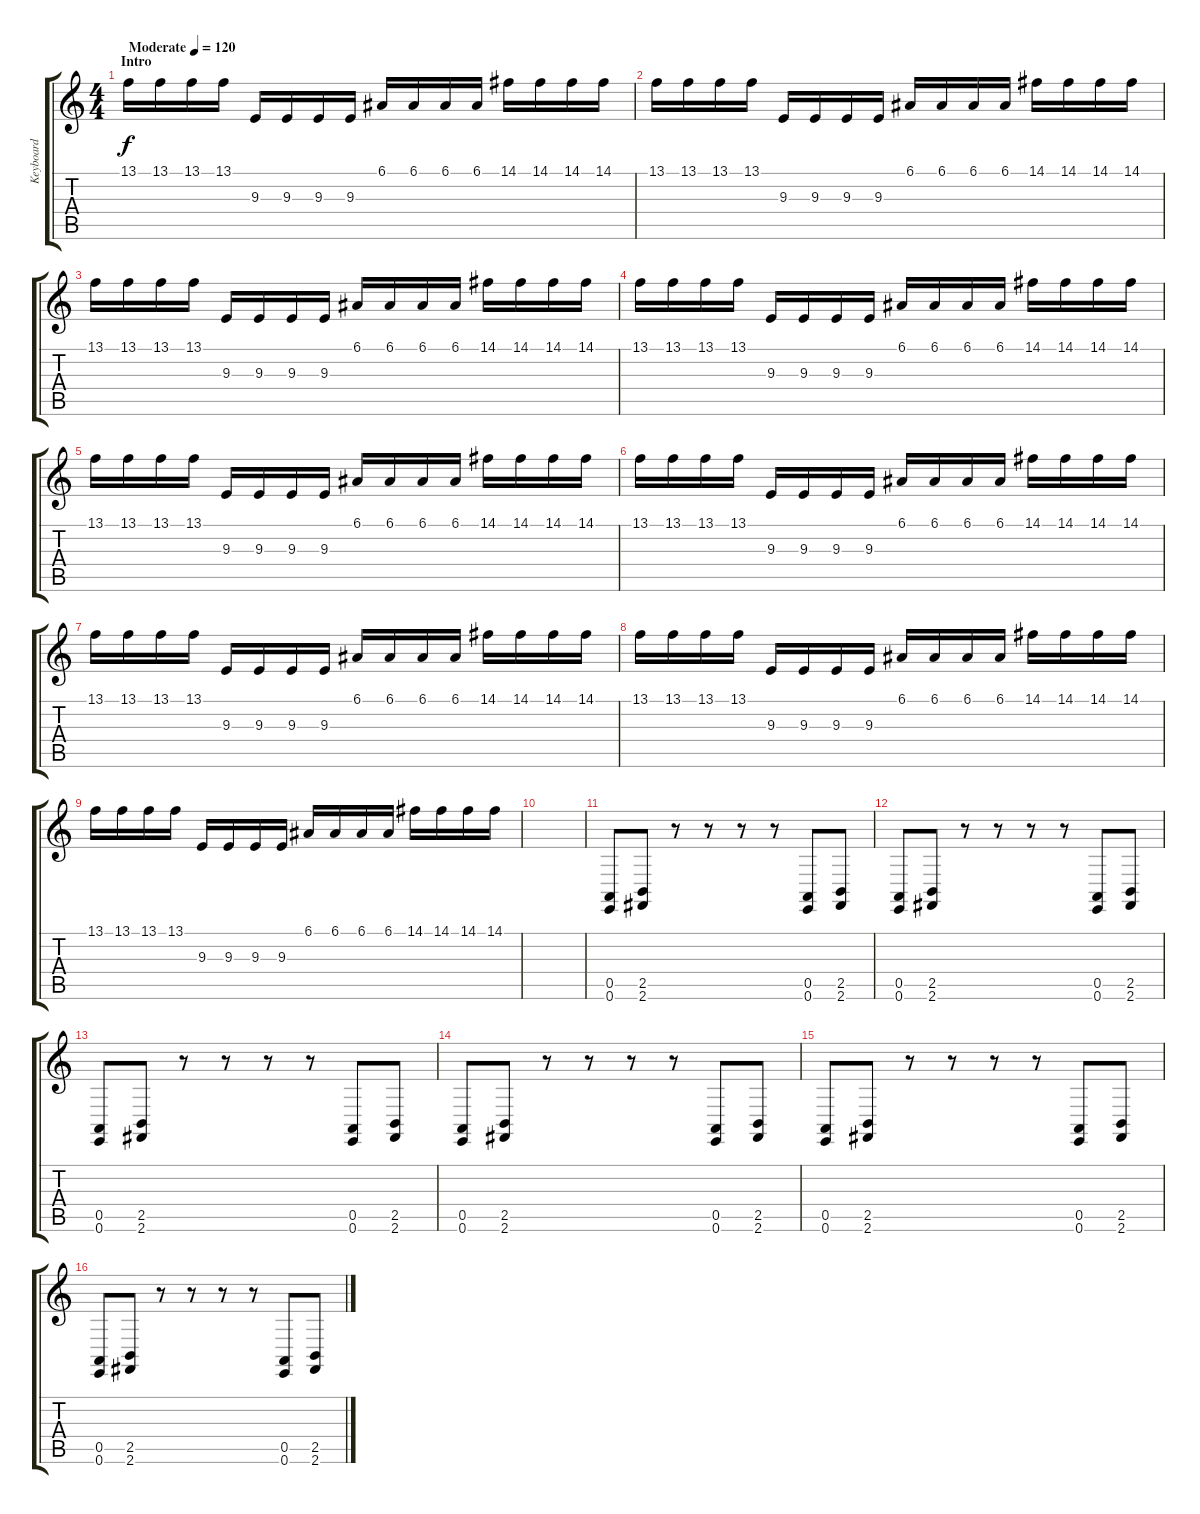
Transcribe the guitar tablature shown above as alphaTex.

\track ("Keyboard" "Keyboard") {instrument frenchhorn}
\staff {score tabs}
\tuning (E4 B3 G3 D3 A2 E2) {hide}
\ts (4 4)
\section ("" "Intro")
\tempo (120 "Moderate")
\clef g2
\ks c
13.1.16{dy f instrument frenchhorn} 13.1.16 13.1.16 13.1.16 9.3.16 9.3.16 9.3.16 9.3.16 6.1.16 6.1.16 6.1.16 6.1.16 14.1.16 14.1.16 14.1.16 14.1.16 |
13.1.16 13.1.16 13.1.16 13.1.16 9.3.16 9.3.16 9.3.16 9.3.16 6.1.16 6.1.16 6.1.16 6.1.16 14.1.16 14.1.16 14.1.16 14.1.16 |
13.1.16 13.1.16 13.1.16 13.1.16 9.3.16 9.3.16 9.3.16 9.3.16 6.1.16 6.1.16 6.1.16 6.1.16 14.1.16 14.1.16 14.1.16 14.1.16 |
13.1.16 13.1.16 13.1.16 13.1.16 9.3.16 9.3.16 9.3.16 9.3.16 6.1.16 6.1.16 6.1.16 6.1.16 14.1.16 14.1.16 14.1.16 14.1.16 |
13.1.16 13.1.16 13.1.16 13.1.16 9.3.16 9.3.16 9.3.16 9.3.16 6.1.16 6.1.16 6.1.16 6.1.16 14.1.16 14.1.16 14.1.16 14.1.16 |
13.1.16 13.1.16 13.1.16 13.1.16 9.3.16 9.3.16 9.3.16 9.3.16 6.1.16 6.1.16 6.1.16 6.1.16 14.1.16 14.1.16 14.1.16 14.1.16 |
13.1.16 13.1.16 13.1.16 13.1.16 9.3.16 9.3.16 9.3.16 9.3.16 6.1.16 6.1.16 6.1.16 6.1.16 14.1.16 14.1.16 14.1.16 14.1.16 |
13.1.16 13.1.16 13.1.16 13.1.16 9.3.16 9.3.16 9.3.16 9.3.16 6.1.16 6.1.16 6.1.16 6.1.16 14.1.16 14.1.16 14.1.16 14.1.16 |
13.1.16 13.1.16 13.1.16 13.1.16 9.3.16 9.3.16 9.3.16 9.3.16 6.1.16 6.1.16 6.1.16 6.1.16 14.1.16 14.1.16 14.1.16 14.1.16 |
|
(0.5 0.6).8 (2.5 2.6).8 r.8 r.8 r.8 r.8 (0.5 0.6).8 (2.5 2.6).8 |
(0.5 0.6).8 (2.5 2.6).8 r.8 r.8 r.8 r.8 (0.5 0.6).8 (2.5 2.6).8 |
(0.5 0.6).8 (2.5 2.6).8 r.8 r.8 r.8 r.8 (0.5 0.6).8 (2.5 2.6).8 |
(0.5 0.6).8 (2.5 2.6).8 r.8 r.8 r.8 r.8 (0.5 0.6).8 (2.5 2.6).8 |
(0.5 0.6).8 (2.5 2.6).8 r.8 r.8 r.8 r.8 (0.5 0.6).8 (2.5 2.6).8 |
(0.5 0.6).8 (2.5 2.6).8 r.8 r.8 r.8 r.8 (0.5 0.6).8 (2.5 2.6).8
